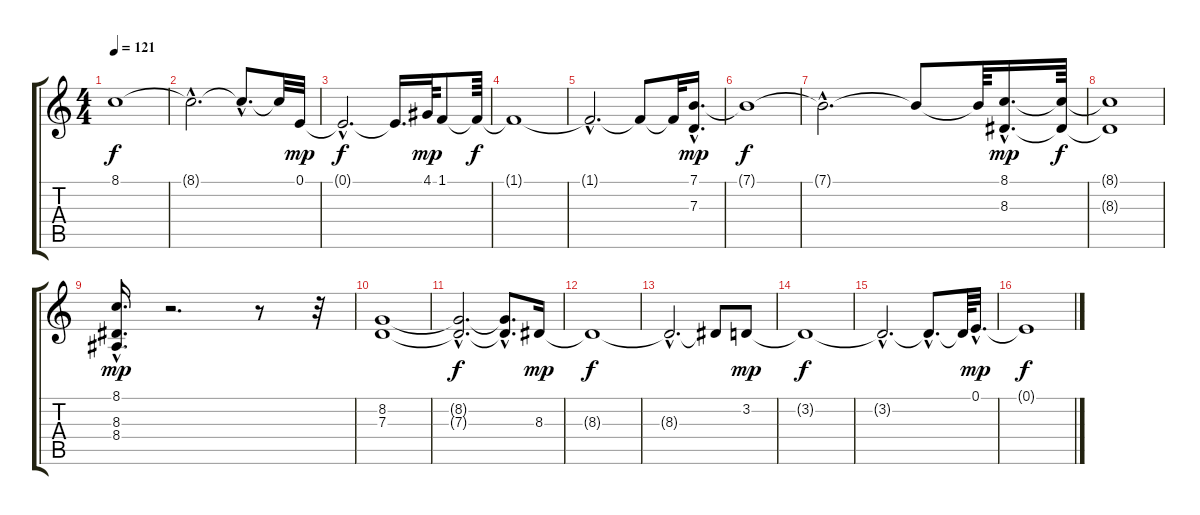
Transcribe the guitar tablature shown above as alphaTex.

\track "" {instrument synthstrings2}
\staff {score tabs}
\tuning (E4 B3 G3 D3 A2 E2) {hide}
\ts (4 4)
\tempo 121
\clef g2
\ks c
8.1{t}.1{dy f} |
8.1{hac t}.2{d} 8.1{hac t}.8{d} 8.1{t}.32 0.1.32{dy mp} |
0.1{hac t}.2{d dy f} 0.1{t}.16{d} 4.1.64{dy mp} 1.1.8 1.1{t}.64{dy f} |
1.1{t}.1 |
1.1{hac t}.2{d} 1.1{t}.8 1.1{t}.32 (7.1{hac} 7.3).16{d dy mp} |
7.1{t}.1{dy f} |
7.1{hac t}.2{d} 7.1{t}.8 7.1{t}.64 (8.1{hac} 8.3{hac}).16{d dy mp} (8.1{t} 8.3{t}).64{dy f} |
(8.1{t} 8.3{t}).1 |
(8.1{hac} 8.3{hac} 8.4{hac}).16{d dy mp} r.2{d} r.8 r.32 |
(8.2 7.3).1 |
(8.2{hac t} 7.3{hac t}).2{d dy f} (8.2{hac t} 7.3{t}).8{d} 8.3.16{dy mp} |
8.3{t}.1{dy f} |
8.3{hac t}.2{d} 8.3{t}.8 3.2.8{dy mp} |
3.2{t}.1{dy f} |
3.2{hac t}.2{d} 3.2{hac t}.8{d} 3.2{t}.64 0.1{hac}.32{d dy mp} |
0.1{t}.1{dy f}
